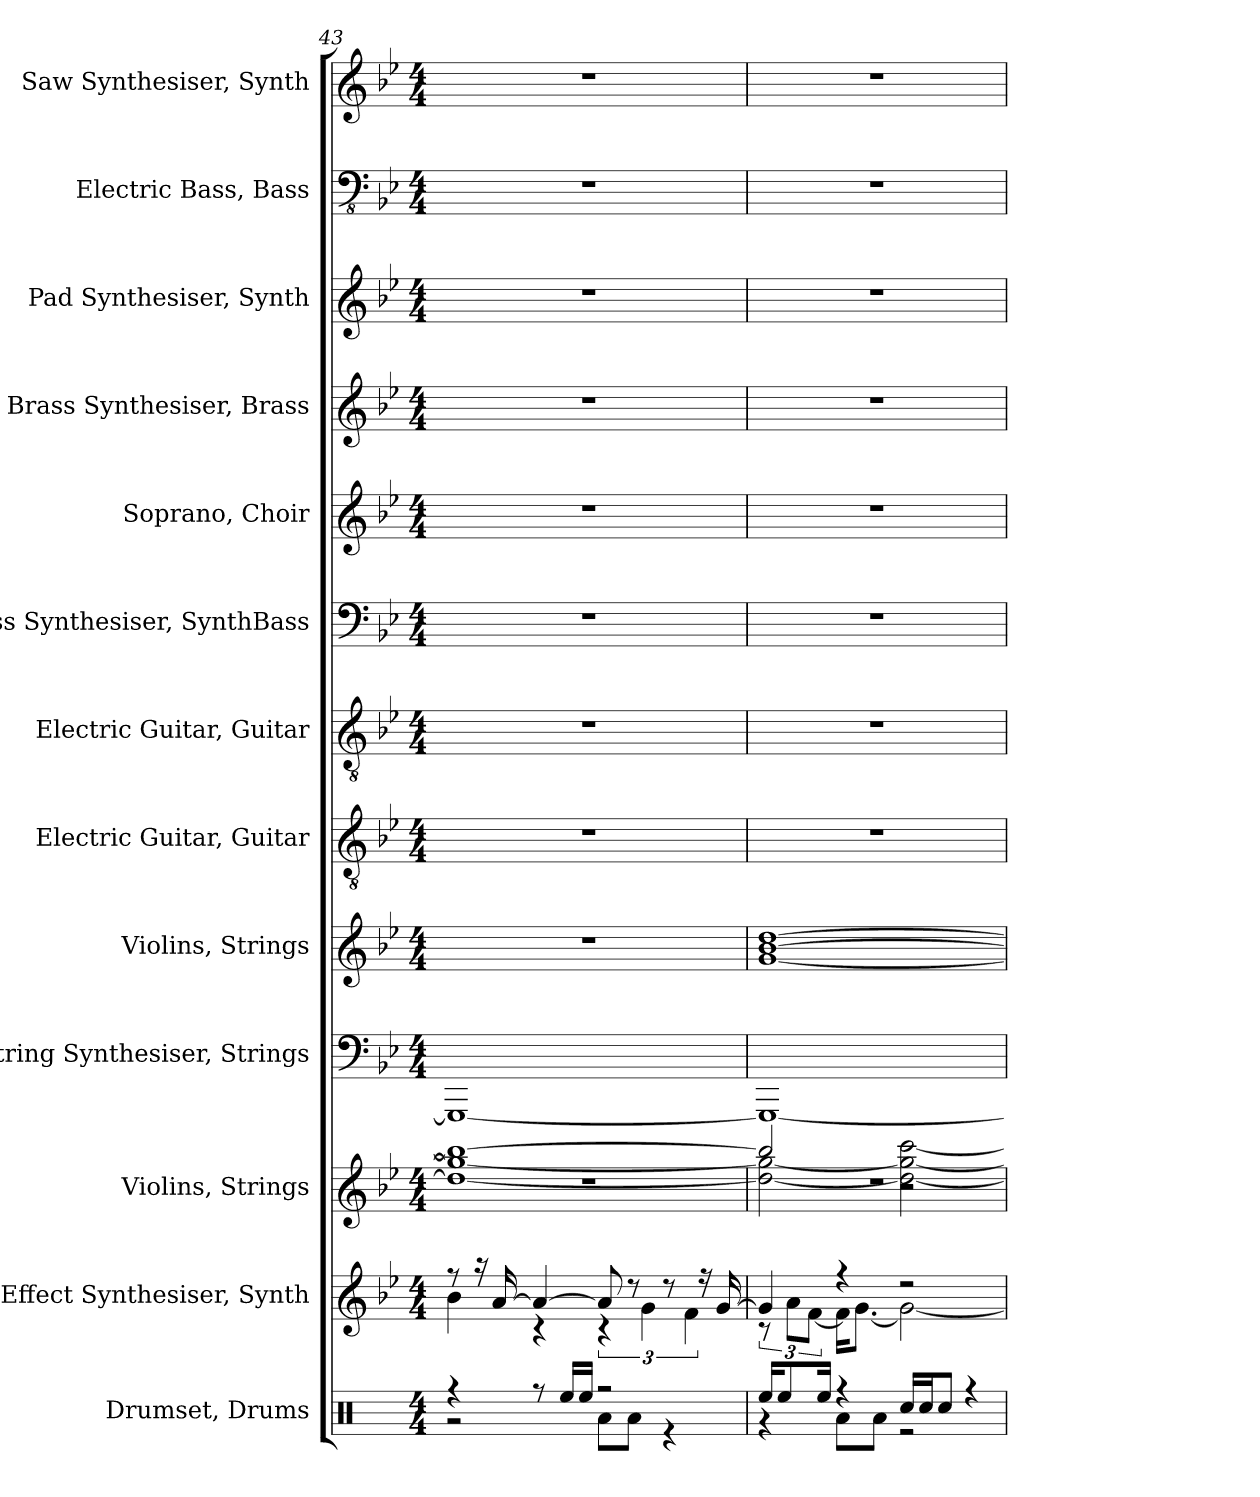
**kern	**kern	**kern	**kern	**kern	**kern	**kern	**kern	**kern	**kern	**kern	**kern	**kern
*part13	*part12	*part11	*part10	*part9	*part8	*part7	*part6	*part5	*part4	*part3	*part2	*part1
*staff13	*staff12	*staff11	*staff10	*staff9	*staff8	*staff7	*staff6	*staff5	*staff4	*staff3	*staff2	*staff1
*I"Drumset, Drums	*I"Effect Synthesiser, Synth	*I"Violins, Strings	*I"String Synthesiser, Strings	*I"Violins, Strings	*I"Electric Guitar, Guitar	*I"Electric Guitar, Guitar	*I"Bass Synthesiser, SynthBass	*I"Soprano, Choir	*I"Brass Synthesiser, Brass	*I"Pad Synthesiser, Synth	*I"Electric Bass, Bass	*I"Saw Synthesiser, Synth
*I'Drs.	*I'Synth.	*I'Vlns.	*I'Synth.	*I'Vlns.	*I'El. Guit.	*I'El. Guit.	*I'Synth.	*I'S.	*I'Synth.	*I'Synth.	*I'El. B.	*I'Synth.
!!LO:PB:g=z
*clefX	*clefG2	*clefG2	*clefF4	*clefG2	*clefGv2	*clefGv2	*clefF4	*clefG2	*clefG2	*clefG2	*clefFv4	*clefG2
*k[]	*k[b-e-]	*k[b-e-]	*k[b-e-]	*k[b-e-]	*k[b-e-]	*k[b-e-]	*k[b-e-]	*k[b-e-]	*k[b-e-]	*k[b-e-]	*k[b-e-]	*k[b-e-]
*M4/4	*M4/4	*M4/4	*M4/4	*M4/4	*M4/4	*M4/4	*M4/4	*M4/4	*M4/4	*M4/4	*M4/4	*M4/4
=43	=43	=43	=43	=43	=43	=43	=43	=43	=43	=43	=43	=43
*^	*^	*^	*	*	*	*	*	*	*	*	*	*
*	*	*	*	*	*^	*	*	*	*	*	*	*	*	*	*
4r	2r	8r	4b-\	1r	1dd_ 1gg_	1bb-_	1GGG_	1r	1r	1r	1r	1r	1r	1r	1r	1r
.	.	16r	.	.	.	.	.	.	.	.	.	.	.	.	.	.
.	.	[16a/	.	.	.	.	.	.	.	.	.	.	.	.	.	.
8r	.	4a/_	4r	.	.	.	.	.	.	.	.	.	.	.	.	.
16Ree/LL	.	.	.	.	.	.	.	.	.	.	.	.	.	.	.	.
16Ree/JJ	.	.	.	.	.	.	.	.	.	.	.	.	.	.	.	.
2r	8Ra\L	8a/]	6r	.	.	.	.	.	.	.	.	.	.	.	.	.
.	8Ra\J	8r	.	.	.	.	.	.	.	.	.	.	.	.	.	.
.	.	.	6g\	.	.	.	.	.	.	.	.	.	.	.	.	.
.	4r	8r	.	.	.	.	.	.	.	.	.	.	.	.	.	.
.	.	.	6f\	.	.	.	.	.	.	.	.	.	.	.	.	.
.	.	16r	.	.	.	.	.	.	.	.	.	.	.	.	.	.
.	.	[16g/	.	.	.	.	.	.	.	.	.	.	.	.	.	.
=44	=44	=44	=44	=44	=44	=44	=44	=44	=44	=44	=44	=44	=44	=44	=44	=44
16Ree/KL	4r	4g/]	12r	1r	2dd\_ 2gg\_	2bb-/]	1GGG_	[1g [1b- [1dd	1r	1r	1r	1r	1r	1r	1r	1r
8Ree/	.	.	.	.	.	.	.	.	.	.	.	.	.	.	.	.
.	.	.	12a\L	.	.	.	.	.	.	.	.	.	.	.	.	.
.	.	.	[12f\J	.	.	.	.	.	.	.	.	.	.	.	.	.
16Ree/Jk	.	.	.	.	.	.	.	.	.	.	.	.	.	.	.	.
4r	8Ra\L	4r	16f\KL]	.	.	.	.	.	.	.	.	.	.	.	.	.
.	.	.	[8.g\J	.	.	.	.	.	.	.	.	.	.	.	.	.
.	8Ra\J	.	.	.	.	.	.	.	.	.	.	.	.	.	.	.
16Rcc/LL	2r	2r	2g\_	.	2dd\_ 2gg\_ [2ccc\	2r	.	.	.	.	.	.	.	.	.	.
16Rcc/J	.	.	.	.	.	.	.	.	.	.	.	.	.	.	.	.
8Rcc/J	.	.	.	.	.	.	.	.	.	.	.	.	.	.	.	.
4r	.	.	.	.	.	.	.	.	.	.	.	.	.	.	.	.
*v	*v	*	*	*v	*v	*v	*	*	*	*	*	*	*	*	*	*
*	*v	*v	*	*	*	*	*	*	*	*	*	*	*
=	=	=	=	=	=	=	=	=	=	=	=	=
*-	*-	*-	*-	*-	*-	*-	*-	*-	*-	*-	*-	*-
